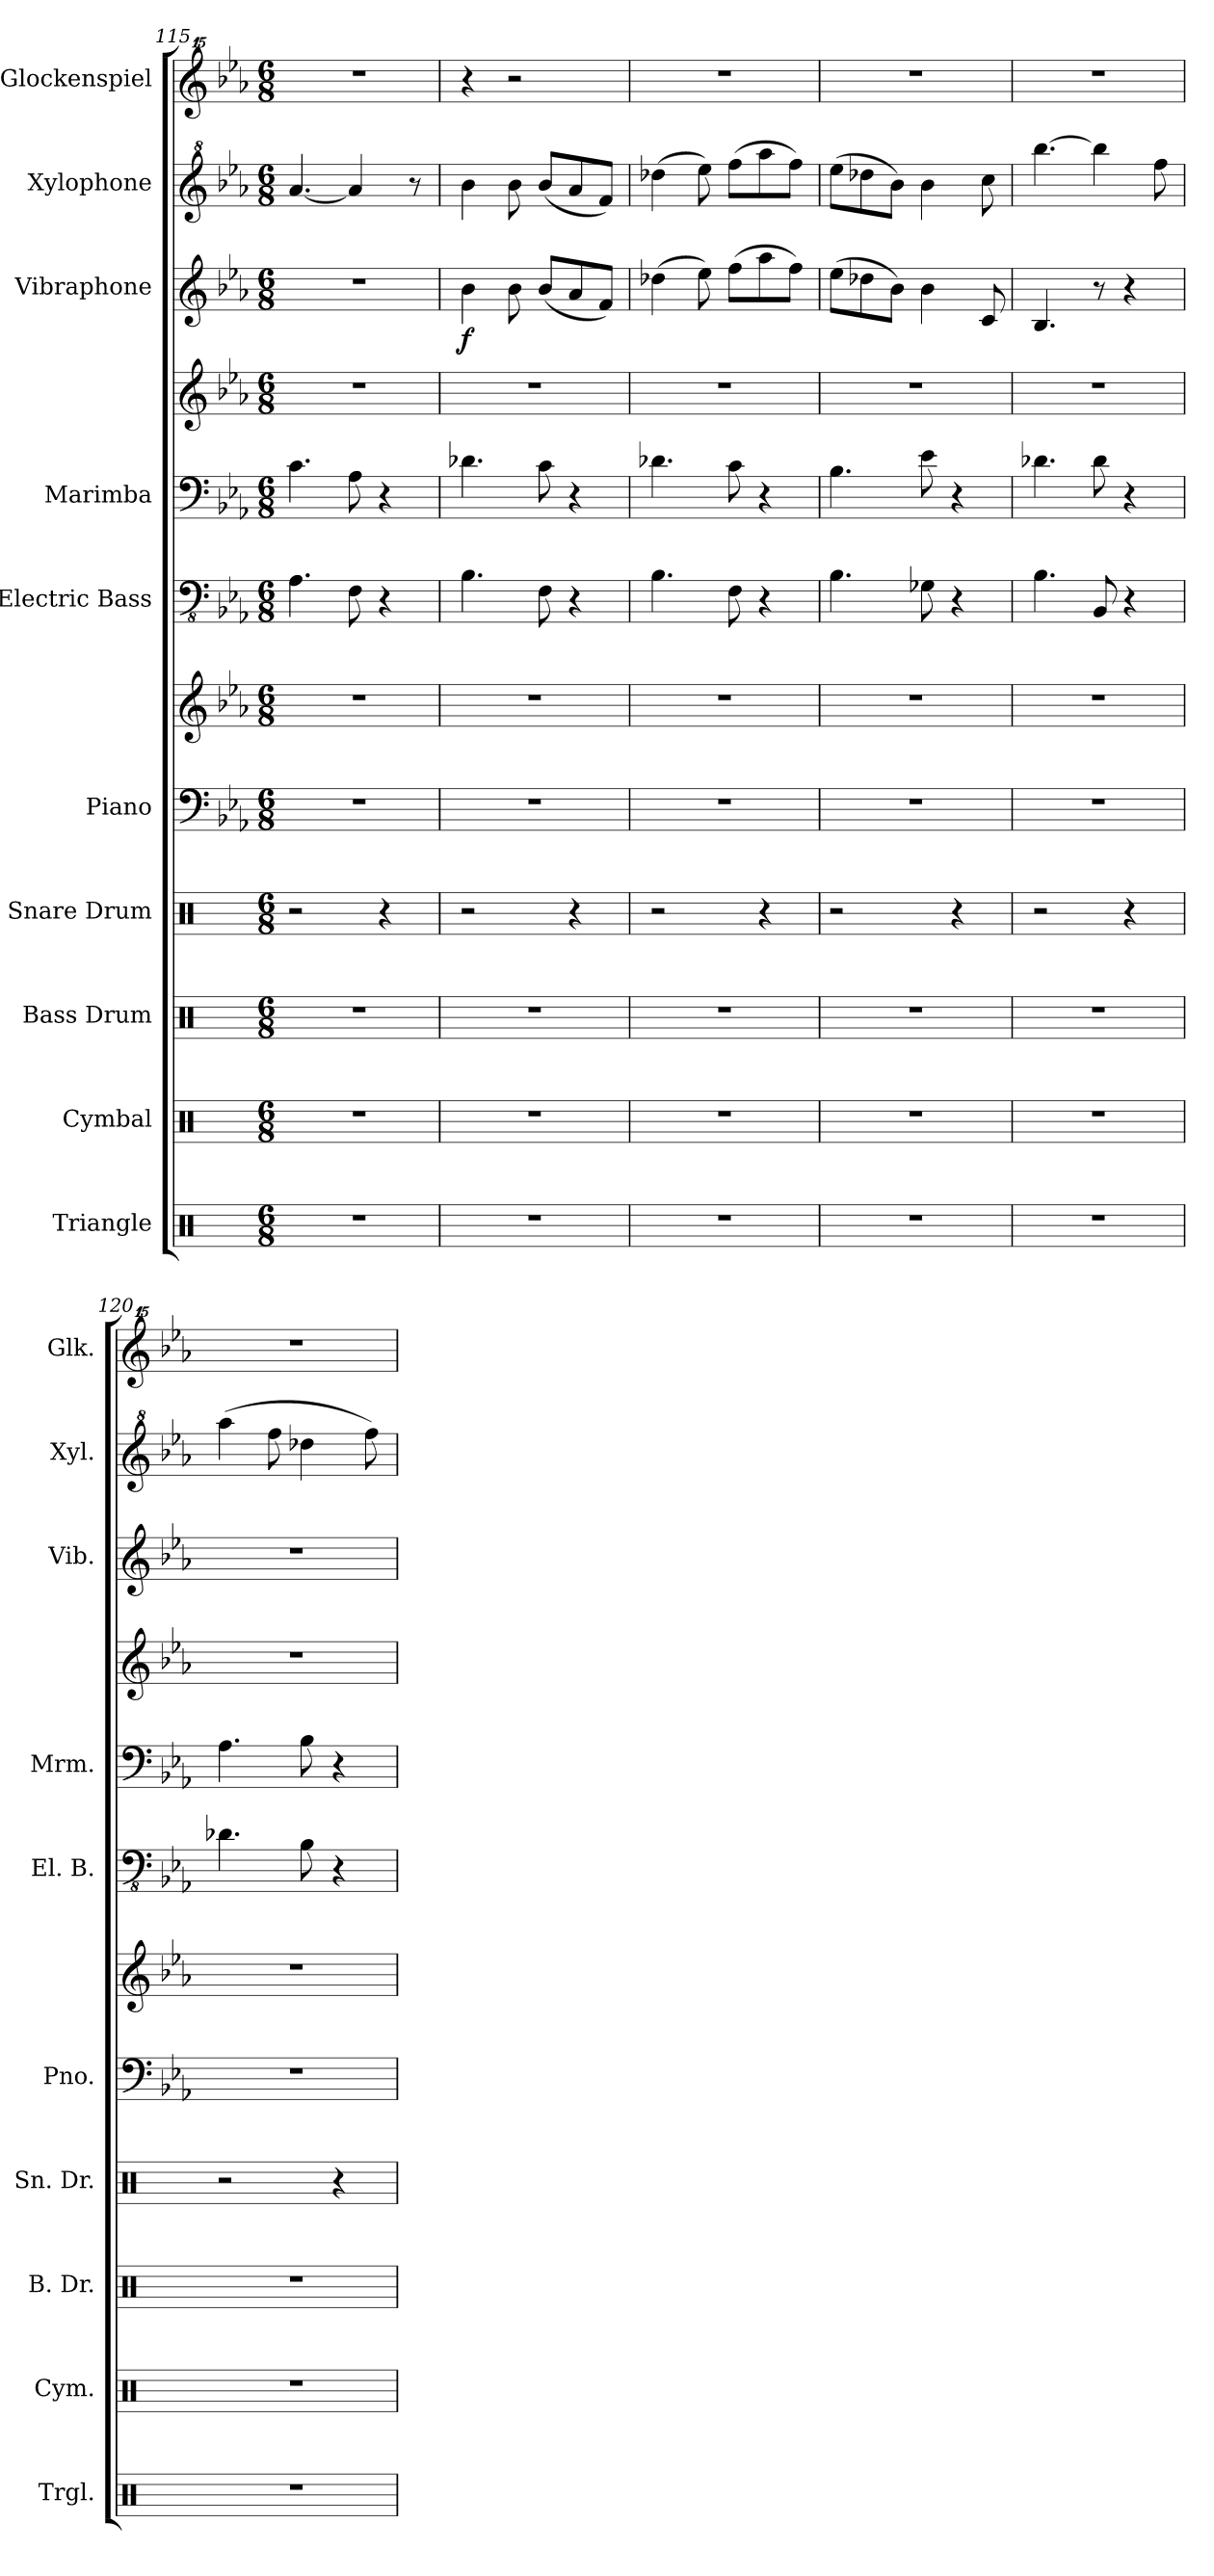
**kern	**kern	**kern	**kern	**kern	**kern	**kern	**kern	**kern	**kern	**dynam	**kern	**kern
*part10	*part9	*part8	*part7	*part6	*part6	*part5	*part4	*part4	*part3	*part3	*part2	*part1
*staff12	*staff11	*staff10	*staff9	*staff8	*staff7	*staff6	*staff5	*staff4	*staff3	*staff3	*staff2	*staff1
*I"Triangle	*I"Cymbal	*I"Bass Drum	*I"Snare Drum	*I"Piano	*	*I"Electric Bass	*I"Marimba	*	*I"Vibraphone	*	*I"Xylophone	*I"Glockenspiel
*I'Trgl.	*I'Cym.	*I'B. Dr.	*I'Sn. Dr.	*I'Pno.	*	*I'El. B.	*I'Mrm.	*	*I'Vib.	*	*I'Xyl.	*I'Glk.
*clefX	*clefX	*clefX	*clefX	*clefF4	*clefG2	*clefFv4	*clefF4	*clefG2	*clefG2	*	*clefG^2	*clefG^^2
*k[]	*k[]	*k[]	*k[]	*k[b-e-a-]	*k[b-e-a-]	*k[b-e-a-]	*k[b-e-a-]	*k[b-e-a-]	*k[b-e-a-]	*	*k[b-e-a-]	*k[b-e-a-]
*C:	*C:	*C:	*C:	*E-:	*E-:	*E-:	*E-:	*E-:	*E-:	*	*E-:	*E-:
*M6/8	*M6/8	*M6/8	*M6/8	*M6/8	*M6/8	*M6/8	*M6/8	*M6/8	*M6/8	*	*M6/8	*M6/8
=115	=115	=115	=115	=115	=115	=115	=115	=115	=115	=115	=115	=115
2.r	2.r	2.r	2r	2.r	2.r	4.AA-\	4.c\	2.r	2.r	.	[4.aa-/	2.r
.	.	.	.	.	.	8FF\	8A-\	.	.	.	4aa-/]	.
.	.	.	4r	.	.	4r	4r	.	.	.	.	.
.	.	.	.	.	.	.	.	.	.	.	8r	.
=116	=116	=116	=116	=116	=116	=116	=116	=116	=116	=116	=116	=116
!	!	!	!	!	!	!	!	!	!	!LO:DY:b	!	!
2.r	2.r	2.r	2r	2.r	2.r	4.BB-\	4.d-X\	2.r	4b-\	f	4bb-\	4r
.	.	.	.	.	.	.	.	.	8b-\	.	8bb-\	2r
.	.	.	.	.	.	8FF\	8c\	.	(8b-/L	.	(8bb-/L	.
.	.	.	4r	.	.	4r	4r	.	8a-/	.	8aa-/	.
.	.	.	.	.	.	.	.	.	8f/J)	.	8ff/J)	.
=117	=117	=117	=117	=117	=117	=117	=117	=117	=117	=117	=117	=117
2.r	2.r	2.r	2r	2.r	2.r	4.BB-\	4.d-X\	2.r	(4dd-X\	.	(4ddd-X\	2.r
.	.	.	.	.	.	.	.	.	8ee-\)	.	8eee-\)	.
.	.	.	.	.	.	8FF\	8c\	.	(8ff\L	.	(8fff\L	.
.	.	.	4r	.	.	4r	4r	.	8aa-\	.	8aaa-\	.
.	.	.	.	.	.	.	.	.	8ff\J)	.	8fff\J)	.
=118	=118	=118	=118	=118	=118	=118	=118	=118	=118	=118	=118	=118
2.r	2.r	2.r	2r	2.r	2.r	4.BB-\	4.B-\	2.r	(8ee-\L	.	(8eee-\L	2.r
.	.	.	.	.	.	.	.	.	8dd-X\	.	8ddd-X\	.
.	.	.	.	.	.	.	.	.	8b-\J)	.	8bb-\J)	.
.	.	.	.	.	.	8GG-X\	8e-\	.	4b-\	.	4bb-\	.
.	.	.	4r	.	.	4r	4r	.	.	.	.	.
.	.	.	.	.	.	.	.	.	8c/	.	8ccc\	.
!!LO:PB:g=z
=119	=119	=119	=119	=119	=119	=119	=119	=119	=119	=119	=119	=119
2.r	2.r	2.r	2r	2.r	2.r	4.BB-\	4.d-X\	2.r	4.B-/	.	[4.bbb-\	2.r
.	.	.	.	.	.	8BBB-/	8d-\	.	8r	.	4bbb-\]	.
.	.	.	4r	.	.	4r	4r	.	4r	.	.	.
.	.	.	.	.	.	.	.	.	.	.	8fff\	.
=120	=120	=120	=120	=120	=120	=120	=120	=120	=120	=120	=120	=120
2.r	2.r	2.r	2r	2.r	2.r	4.D-X\	4.A-\	2.r	2.r	.	(4aaa-\	2.r
.	.	.	.	.	.	.	.	.	.	.	8fff\	.
.	.	.	.	.	.	8BB-\	8B-\	.	.	.	4ddd-X\	.
.	.	.	4r	.	.	4r	4r	.	.	.	.	.
.	.	.	.	.	.	.	.	.	.	.	8fff\)	.
=	=	=	=	=	=	=	=	=	=	=	=	=
*-	*-	*-	*-	*-	*-	*-	*-	*-	*-	*-	*-	*-
